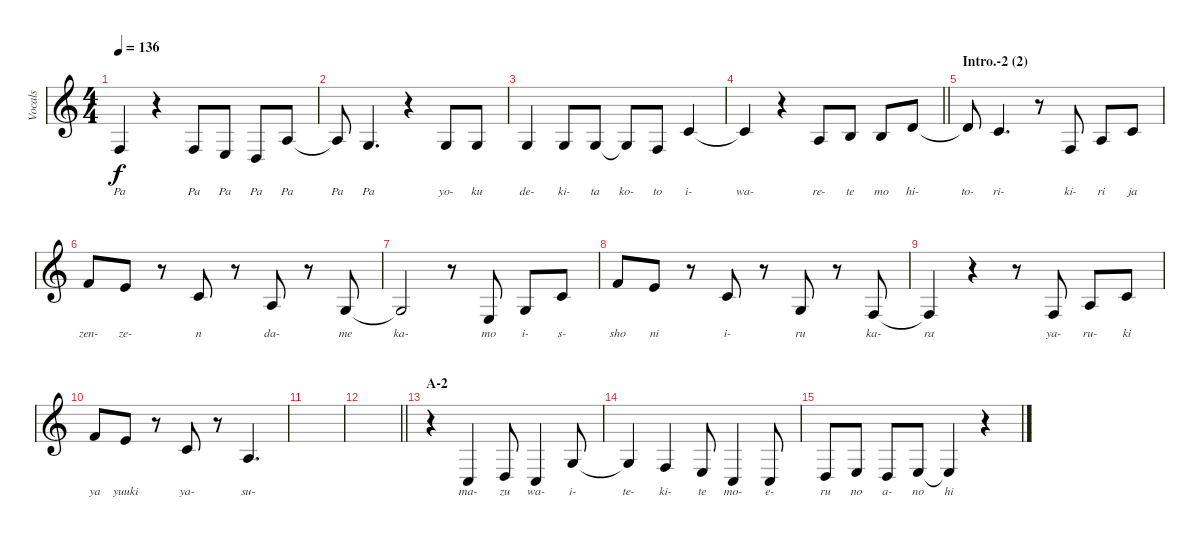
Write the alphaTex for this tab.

\track ("Vocals" "Vocals") {instrument cello}
\staff {score}
\tuning (E4 B3 G3 D3 A2 D2) {hide}
\ts (4 4)
\tempo 136
\clef g2
\ks c
3.4.4{lyrics (0 "Pa") lyrics (1 "") lyrics (2 "") lyrics (3 "") lyrics (4 "") dy f} r.4 3.4.8{lyrics (0 "Pa") lyrics (1 "") lyrics (2 "") lyrics (3 "") lyrics (4 "")} 2.4.8{lyrics (0 "Pa") lyrics (1 "") lyrics (2 "") lyrics (3 "") lyrics (4 "")} 0.4.8{lyrics (0 "Pa") lyrics (1 "") lyrics (2 "") lyrics (3 "") lyrics (4 "")} 2.3.8{lyrics (0 "Pa") lyrics (1 "") lyrics (2 "") lyrics (3 "") lyrics (4 "")} |
2.3{t}.8{lyrics (0 "Pa") lyrics (1 "") lyrics (2 "") lyrics (3 "") lyrics (4 "")} 0.3.4{d lyrics (0 "Pa") lyrics (1 "") lyrics (2 "") lyrics (3 "") lyrics (4 "")} r.4 0.3.8{lyrics (0 "yo-") lyrics (1 "") lyrics (2 "") lyrics (3 "") lyrics (4 "")} 0.3.8{lyrics (0 "ku") lyrics (1 "") lyrics (2 "") lyrics (3 "") lyrics (4 "")} |
0.3.4{lyrics (0 "de-") lyrics (1 "") lyrics (2 "") lyrics (3 "") lyrics (4 "")} 0.3.8{lyrics (0 "ki-") lyrics (1 "") lyrics (2 "") lyrics (3 "") lyrics (4 "")} 0.3.8{lyrics (0 "ta") lyrics (1 "") lyrics (2 "") lyrics (3 "") lyrics (4 "")} 0.3{t}.8{lyrics (0 "ko-") lyrics (1 "") lyrics (2 "") lyrics (3 "") lyrics (4 "")} 3.4.8{lyrics (0 "to") lyrics (1 "") lyrics (2 "") lyrics (3 "") lyrics (4 "")} 1.2.4{lyrics (0 "i-") lyrics (1 "") lyrics (2 "") lyrics (3 "") lyrics (4 "")} |
\barLineRight lightlight
1.2{t}.4{lyrics (0 "wa-") lyrics (1 "") lyrics (2 "") lyrics (3 "") lyrics (4 "")} r.4 2.3.8{lyrics (0 "re-") lyrics (1 "") lyrics (2 "") lyrics (3 "") lyrics (4 "")} 0.2.8{lyrics (0 "te") lyrics (1 "") lyrics (2 "") lyrics (3 "") lyrics (4 "")} 0.2.8{lyrics (0 "mo") lyrics (1 "") lyrics (2 "") lyrics (3 "") lyrics (4 "")} 3.2.8{lyrics (0 "hi-") lyrics (1 "") lyrics (2 "") lyrics (3 "") lyrics (4 "")} |
\section ("" "Intro.-2 (2)")
3.2{t}.8{lyrics (0 "to-") lyrics (1 "") lyrics (2 "") lyrics (3 "") lyrics (4 "")} 1.2.4{d lyrics (0 "ri-") lyrics (1 "") lyrics (2 "") lyrics (3 "") lyrics (4 "")} r.8 3.4.8{lyrics (0 "ki-") lyrics (1 "") lyrics (2 "") lyrics (3 "") lyrics (4 "")} 2.3.8{lyrics (0 "ri") lyrics (1 "") lyrics (2 "") lyrics (3 "") lyrics (4 "")} 1.2.8{lyrics (0 "ja") lyrics (1 "") lyrics (2 "") lyrics (3 "") lyrics (4 "")} |
1.1.8{lyrics (0 "zen-") lyrics (1 "") lyrics (2 "") lyrics (3 "") lyrics (4 "")} 0.1.8{lyrics (0 "ze-") lyrics (1 "") lyrics (2 "") lyrics (3 "") lyrics (4 "")} r.8 1.2.8{lyrics (0 "n") lyrics (1 "") lyrics (2 "") lyrics (3 "") lyrics (4 "")} r.8 2.3.8{lyrics (0 "da-") lyrics (1 "") lyrics (2 "") lyrics (3 "") lyrics (4 "")} r.8 0.3.8{lyrics (0 "me") lyrics (1 "") lyrics (2 "") lyrics (3 "") lyrics (4 "")} |
0.3{t}.2{lyrics (0 "ka-") lyrics (1 "") lyrics (2 "") lyrics (3 "") lyrics (4 "")} r.8 2.4.8{lyrics (0 "mo") lyrics (1 "") lyrics (2 "") lyrics (3 "") lyrics (4 "")} 0.3.8{lyrics (0 "i-") lyrics (1 "") lyrics (2 "") lyrics (3 "") lyrics (4 "")} 1.2.8{lyrics (0 "s-") lyrics (1 "") lyrics (2 "") lyrics (3 "") lyrics (4 "")} |
1.1.8{lyrics (0 "sho") lyrics (1 "") lyrics (2 "") lyrics (3 "") lyrics (4 "")} 0.1.8{lyrics (0 "ni") lyrics (1 "") lyrics (2 "") lyrics (3 "") lyrics (4 "")} r.8 1.2.8{lyrics (0 "i-") lyrics (1 "") lyrics (2 "") lyrics (3 "") lyrics (4 "")} r.8 0.3.8{lyrics (0 "ru") lyrics (1 "") lyrics (2 "") lyrics (3 "") lyrics (4 "")} r.8 3.4.8{lyrics (0 "ka-") lyrics (1 "") lyrics (2 "") lyrics (3 "") lyrics (4 "")} |
3.4{t}.4{lyrics (0 "ra") lyrics (1 "") lyrics (2 "") lyrics (3 "") lyrics (4 "")} r.4 r.8 3.4.8{lyrics (0 "ya-") lyrics (1 "") lyrics (2 "") lyrics (3 "") lyrics (4 "")} 2.3.8{lyrics (0 "ru-") lyrics (1 "") lyrics (2 "") lyrics (3 "") lyrics (4 "")} 1.2.8{lyrics (0 "ki") lyrics (1 "") lyrics (2 "") lyrics (3 "") lyrics (4 "")} |
1.1.8{lyrics (0 "ya") lyrics (1 "") lyrics (2 "") lyrics (3 "") lyrics (4 "")} 0.1.8{lyrics (0 "yuuki") lyrics (1 "") lyrics (2 "") lyrics (3 "") lyrics (4 "")} r.8 1.2.8{lyrics (0 "ya-") lyrics (1 "") lyrics (2 "") lyrics (3 "") lyrics (4 "")} r.8 2.3.4{d lyrics (0 "su-") lyrics (1 "") lyrics (2 "") lyrics (3 "") lyrics (4 "")} |
|
\barLineRight lightlight
|
\section ("" "A-2")
r.4 3.5.4{lyrics (0 "ma-") lyrics (1 "") lyrics (2 "") lyrics (3 "") lyrics (4 "")} 0.4.8{lyrics (0 "zu") lyrics (1 "") lyrics (2 "") lyrics (3 "") lyrics (4 "")} 3.5.4{lyrics (0 "wa-") lyrics (1 "") lyrics (2 "") lyrics (3 "") lyrics (4 "")} 0.3.8{lyrics (0 "i-") lyrics (1 "") lyrics (2 "") lyrics (3 "") lyrics (4 "")} |
0.3{t}.4{lyrics (0 "te-") lyrics (1 "") lyrics (2 "") lyrics (3 "") lyrics (4 "")} 3.4.4{lyrics (0 "ki-") lyrics (1 "") lyrics (2 "") lyrics (3 "") lyrics (4 "")} 2.4.8{lyrics (0 "te") lyrics (1 "") lyrics (2 "") lyrics (3 "") lyrics (4 "")} 3.5.4{lyrics (0 "mo-") lyrics (1 "") lyrics (2 "") lyrics (3 "") lyrics (4 "")} 3.5.8{lyrics (0 "e-") lyrics (1 "") lyrics (2 "") lyrics (3 "") lyrics (4 "")} |
0.4.8{lyrics (0 "ru") lyrics (1 "") lyrics (2 "") lyrics (3 "") lyrics (4 "")} 2.4.8{lyrics (0 "no") lyrics (1 "") lyrics (2 "") lyrics (3 "") lyrics (4 "")} 0.4.8{lyrics (0 "a-") lyrics (1 "") lyrics (2 "") lyrics (3 "") lyrics (4 "")} 2.4.8{lyrics (0 "no") lyrics (1 "") lyrics (2 "") lyrics (3 "") lyrics (4 "")} 2.4{t}.4{lyrics (0 "hi") lyrics (1 "") lyrics (2 "") lyrics (3 "") lyrics (4 "")} r.4
